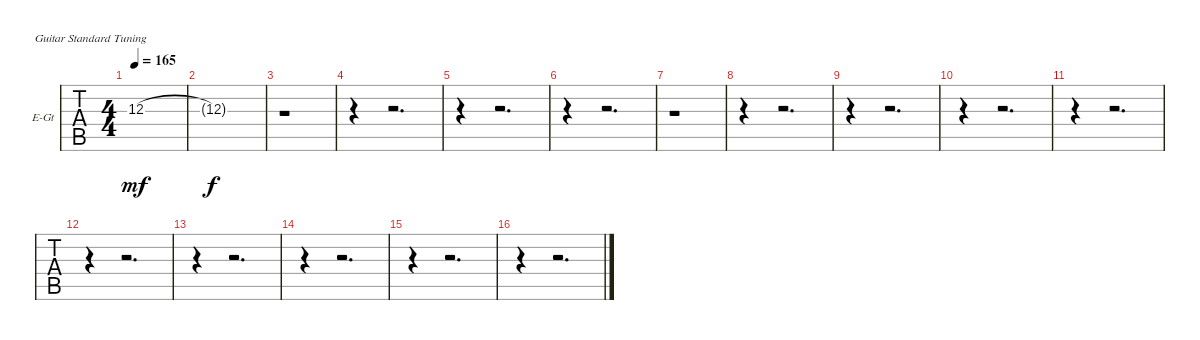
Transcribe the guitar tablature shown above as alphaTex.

\bracketExtendMode groupsimilarinstruments
\firstSystemTrackNameOrientation horizontal
\otherSystemsTrackNameOrientation horizontal
\track ("Guitar 1 (Solo) Marcel" "E-Gt") {instrument distortionguitar}
\staff {tabs}
\tuning (E4 B3 G3 D3 A2 E2)
\ts (4 4)
\tempo 165
\clef g2
\ks c
12.3.1{dy mf} |
12.3{t}.1{dy f} |
r.1 |
r.4 r.2{d} |
r.4 r.2{d} |
r.4 r.2{d} |
r.1 |
r.4 r.2{d} |
r.4 r.2{d} |
r.4 r.2{d} |
r.4 r.2{d} |
r.4 r.2{d} |
r.4 r.2{d} |
r.4 r.2{d} |
r.4 r.2{d} |
r.4 r.2{d}
